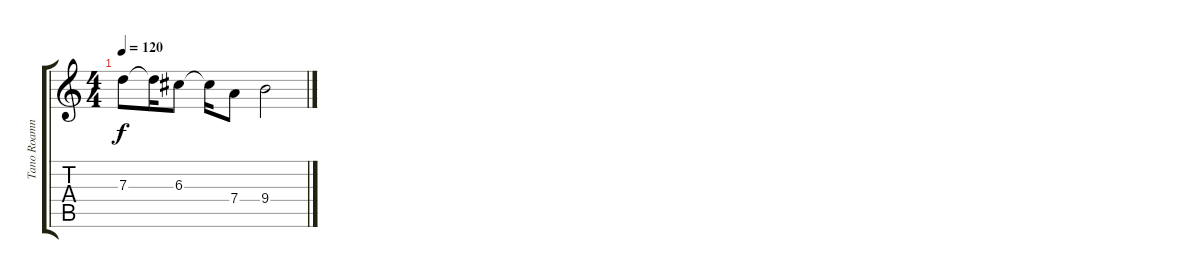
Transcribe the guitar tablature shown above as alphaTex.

\track ("Tano Roamno (Solo)" "Tano Roamn") {instrument distortionguitar}
\staff {score tabs}
\tuning (E4 B3 G3 D3 A2 E2) {hide}
\ts (4 4)
\tempo 120
\clef g2
\ks c
7.3.8{dy f} 7.3{t}.16 6.3.8 6.3{t}.16 7.4.8 9.4.2
